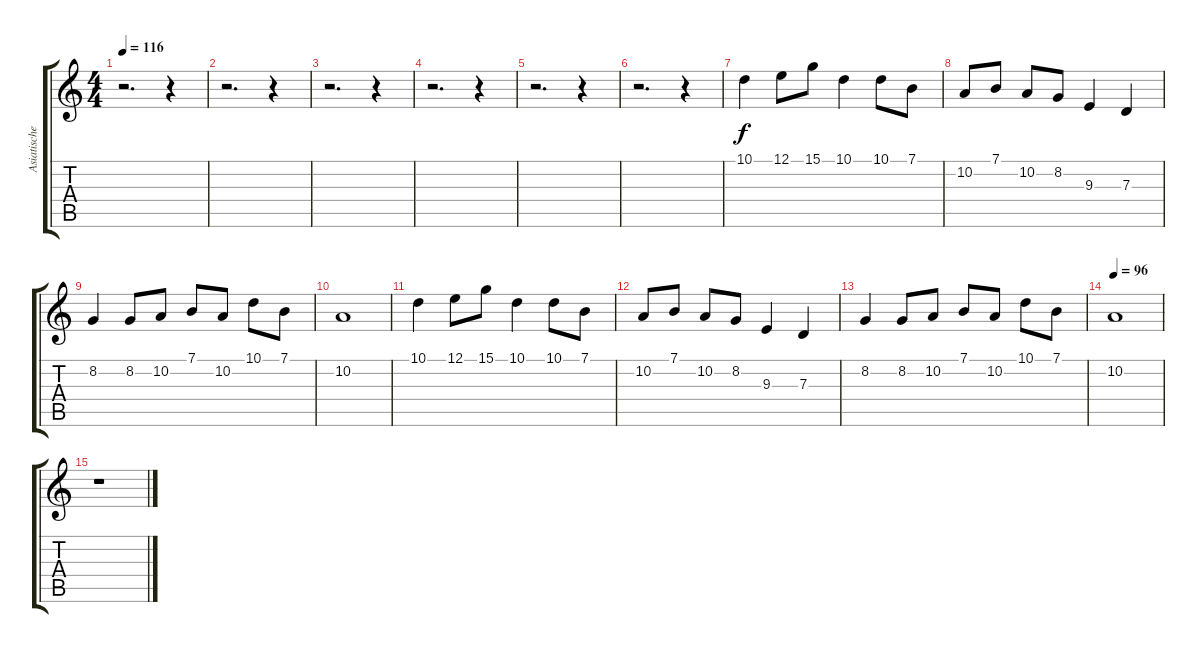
\track ("Asiatisches Klimper" "Asiatische") {instrument shamisen}
\staff {score tabs}
\tuning (E4 B3 G3 D3 A2 E2) {hide}
\ts (4 4)
\tempo 116
\clef g2
\ks c
r.2{d dy f} r.4 |
r.2{d} r.4 |
r.2{d} r.4 |
r.2{d} r.4 |
r.2{d} r.4 |
r.2{d} r.4 |
10.1.4 12.1.8 15.1.8 10.1.4 10.1.8 7.1.8 |
10.2.8 7.1.8 10.2.8 8.2.8 9.3.4 7.3.4 |
8.2.4 8.2.8 10.2.8 7.1.8 10.2.8 10.1.8 7.1.8 |
10.2.1 |
10.1.4 12.1.8 15.1.8 10.1.4 10.1.8 7.1.8 |
10.2.8 7.1.8 10.2.8 8.2.8 9.3.4 7.3.4 |
8.2.4 8.2.8 10.2.8 7.1.8 10.2.8 10.1.8 7.1.8 |
\tempo 96
10.2.1 |
r.1
